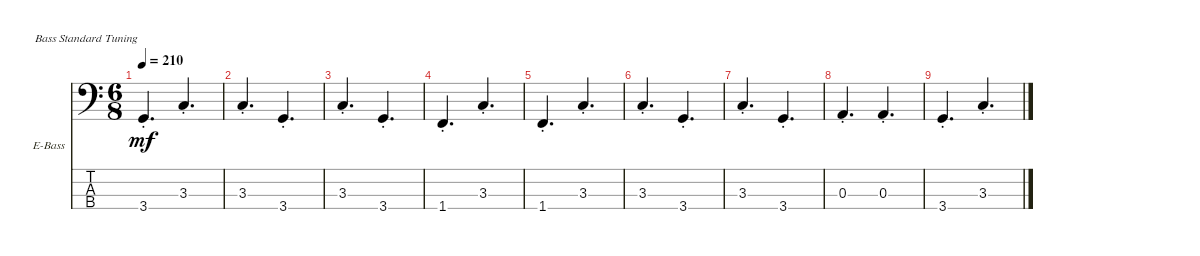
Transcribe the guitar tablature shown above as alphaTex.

\defaultSystemsLayout 4
\bracketExtendMode nobrackets
\firstSystemTrackNameOrientation horizontal
\otherSystemsTrackNameOrientation horizontal
\track ("Electric Bass" "E-Bass") {instrument electricbassfinger}
\staff {score tabs}
\tuning (G2 D2 A1 E1)
\ts (6 8)
\tempo 210
\clef f4
\scale
0.333333
\ks c
3.4{st}.4{d dy mf} 3.3{st}.4{d} |
\scale
0.333333 3.3{st}.4{d} 3.4{st}.4{d} |
\scale
0.333333 3.3{st}.4{d} 3.4{st}.4{d} |
\scale
0.333333 1.4{st}.4{d} 3.3{st}.4{d} |
\scale
0.333333 1.4{st}.4{d} 3.3{st}.4{d} |
\scale
0.333333 3.3{st}.4{d} 3.4{st}.4{d} |
3.3{st}.4{d} 3.4{st}.4{d} |
0.3{st}.4{d} 0.3{st}.4{d} |
3.4{st}.4{d} 3.3{st}.4{d}
